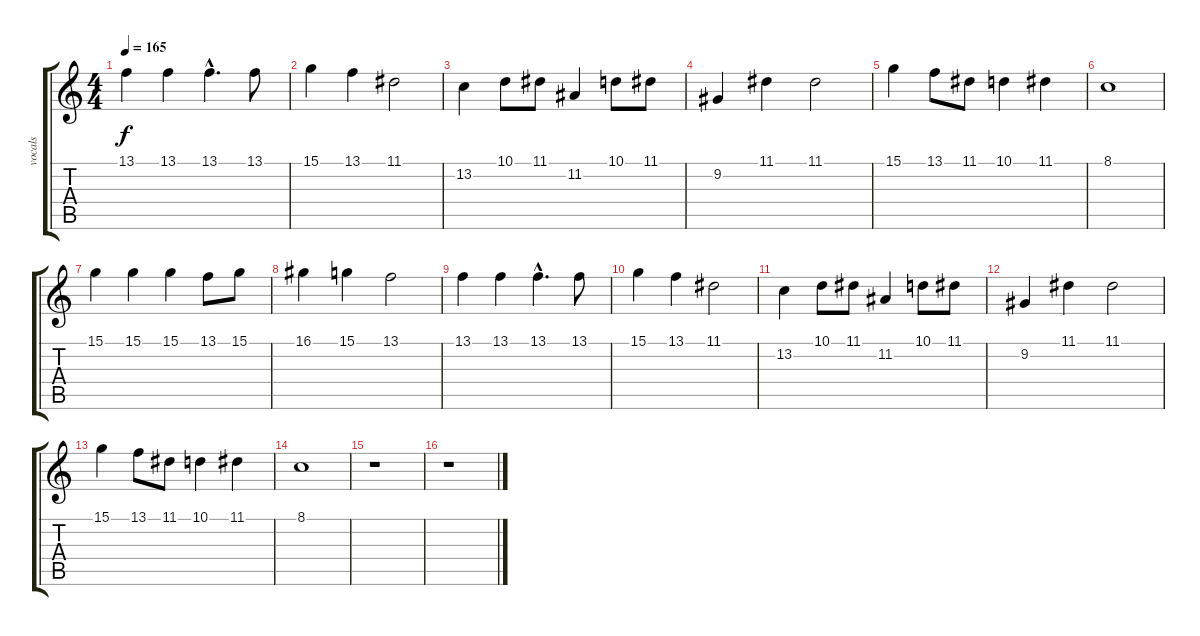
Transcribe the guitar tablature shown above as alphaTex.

\track ("vocals" "vocals") {instrument ocarina}
\staff {score tabs}
\tuning (E4 B3 G3 D3 A2 E2) {hide}
\ts (4 4)
\tempo 165
\clef g2
\ks c
13.1.4{dy f} 13.1.4 13.1{hac}.4{d} 13.1.8 |
15.1.4 13.1.4 11.1.2 |
13.2.4 10.1.8 11.1.8 11.2.4 10.1.8 11.1.8 |
9.2.4 11.1.4 11.1.2 |
15.1.4 13.1.8 11.1.8 10.1.4 11.1.4 |
8.1.1 |
15.1.4 15.1.4 15.1.4 13.1.8 15.1.8 |
16.1.4 15.1.4 13.1.2 |
13.1.4 13.1.4 13.1{hac}.4{d} 13.1.8 |
15.1.4 13.1.4 11.1.2 |
13.2.4 10.1.8 11.1.8 11.2.4 10.1.8 11.1.8 |
9.2.4 11.1.4 11.1.2 |
15.1.4 13.1.8 11.1.8 10.1.4 11.1.4 |
8.1.1 |
r.1 |
r.1
